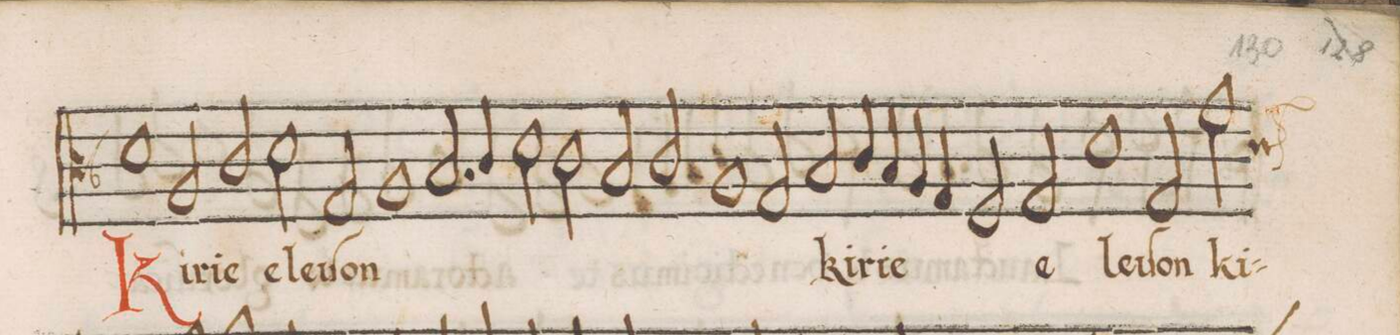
**kern	**text
*I"TENOR	*
*clefC3	*
*k[b-]	*
*met(C|)	*
*M2/1	*
1d	Ki-
2A/	-rie
2c/	e-
=26-	=26-
2d\	-lei-
2G/	-ſon
1A	.
=27-	=27-
2.B-/	.
4c/	.
2d\	.
2c\	.
=28-	=28-
2B-/	.
2c/	.
1A	.
=29-	=29-
2G/	.
2B-/	ki-
4c/	-ri-
4B-/	-e
4A/	.
4G/	.
=30-	=30-
2F/	.
2G/	e-
1d	-lei-
=31-	=31-
2G/	-ſon
*custos:d	*
2g\	ki-
*-	*-
